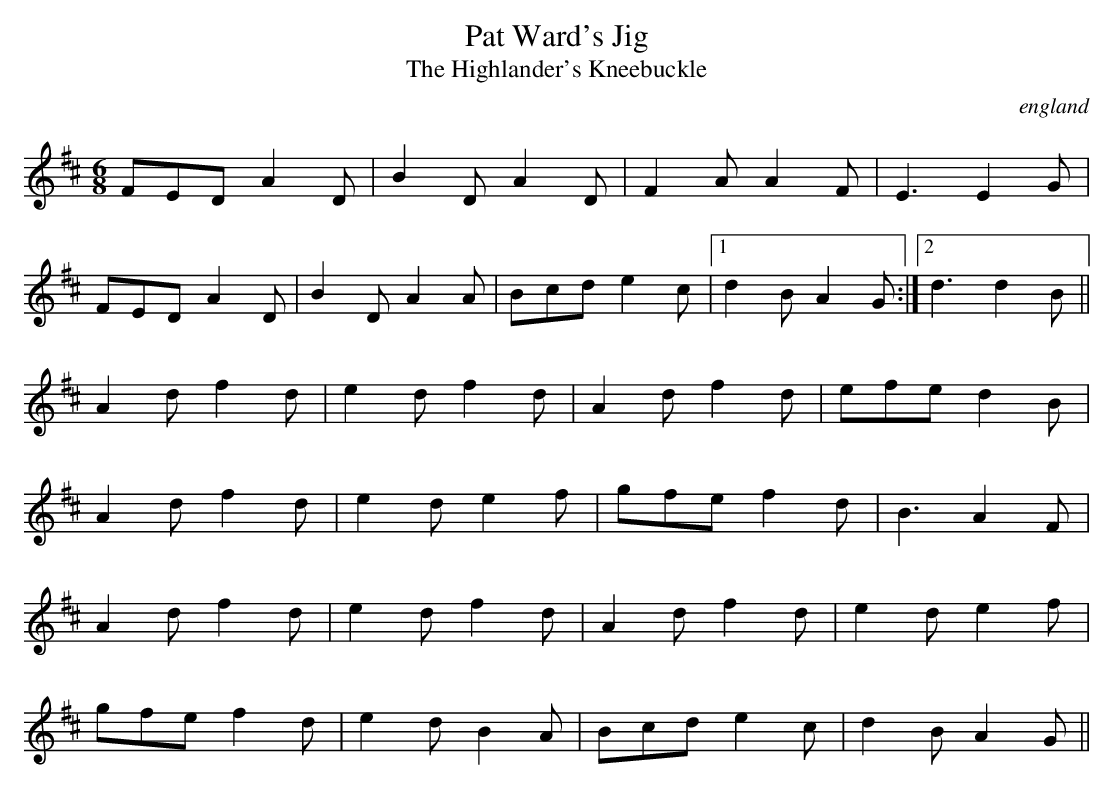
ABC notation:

X:1
T:Pat Ward's Jig
T:Highlander's Kneebuckle, The
O:england
M:6/8
K:D
FED A2D|B2D A2D|F2A A2F|E3 E2G|
FED A2D|B2D A2A|Bcd e2c|1 d2B A2G:|2 d3 d2B||
A2d f2d|e2d f2d|A2d f2d|efe d2B|
A2d f2d|e2d e2f|gfe f2d|B3 A2F|
A2d f2d|e2d f2d|A2d f2d|e2d e2f|
gfe f2d|e2d B2A|Bcd e2c|d2B A2G||
